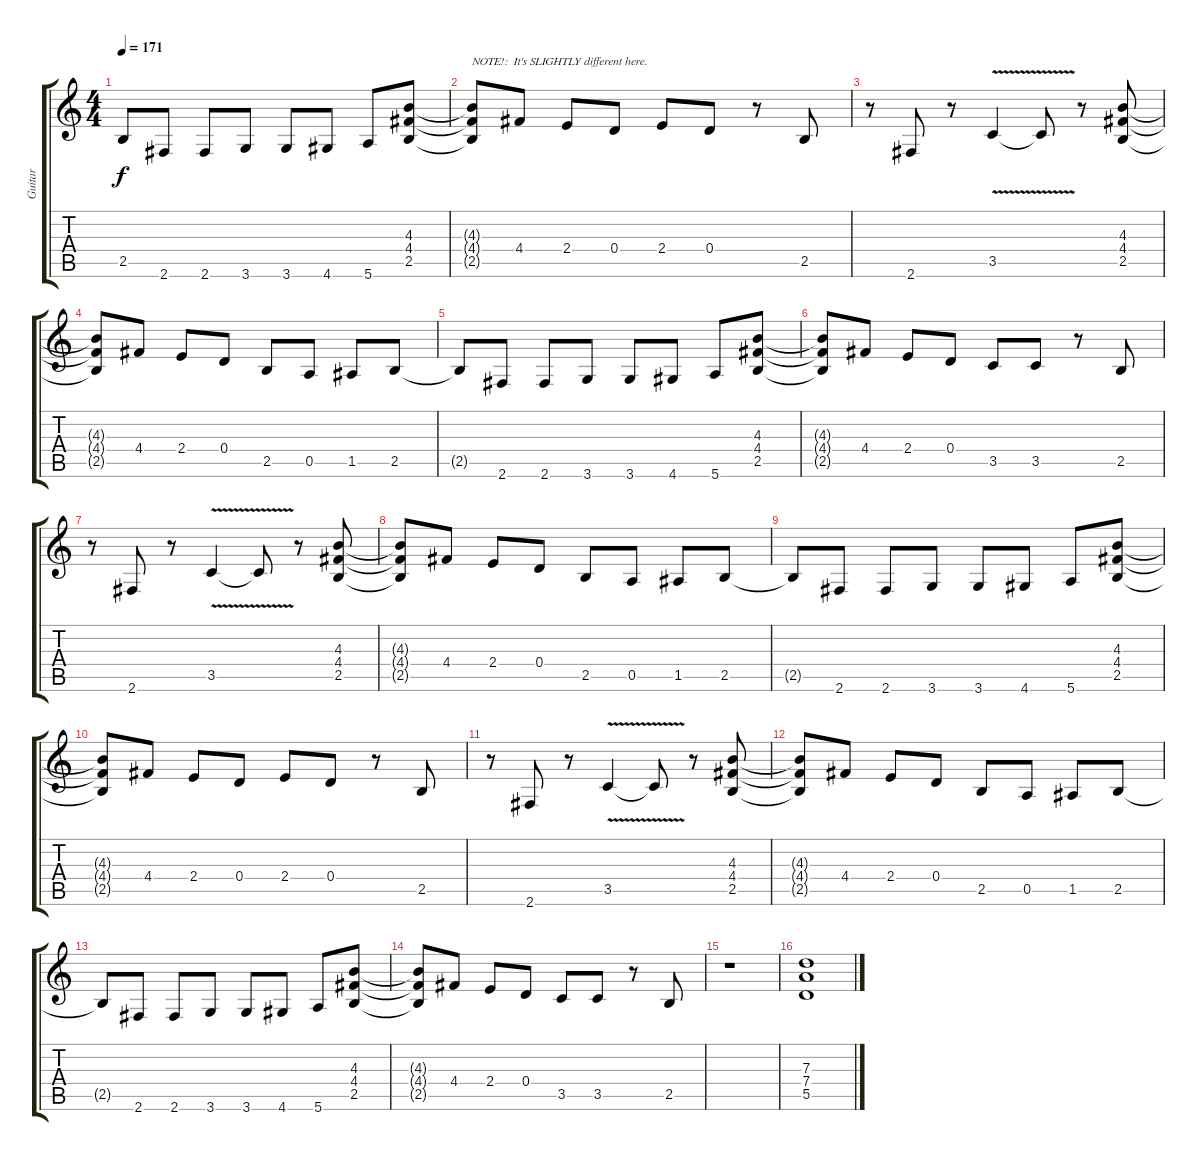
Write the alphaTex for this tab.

\track ("Guitar" "Guitar") {instrument distortionguitar}
\staff {score tabs}
\tuning (E4 B3 G3 D3 A2 E2) {hide}
\ts (4 4)
\tempo 171
\clef g2
\ks c
2.5{t}.8{dy f} 2.6.8 2.6.8 3.6.8 3.6.8 4.6.8 5.6.8 (4.3 4.4 2.5).8 |
(4.3{t} 4.4{t} 2.5{t}).8{txt "NOTE!:  It's SLIGHTLY different here."} 4.4.8 2.4.8 0.4.8 2.4.8 0.4.8 r.8 2.5.8 |
r.8 2.6.8 r.8 3.5{v}.4 3.5{t}.8 r.8 (4.3 4.4 2.5).8 |
(4.3{t} 4.4{t} 2.5{t}).8 4.4.8 2.4.8 0.4.8 2.5.8 0.5.8 1.5.8 2.5.8 |
2.5{t}.8 2.6.8 2.6.8 3.6.8 3.6.8 4.6.8 5.6.8 (4.3 4.4 2.5).8 |
(4.3{t} 4.4{t} 2.5{t}).8 4.4.8 2.4.8 0.4.8 3.5.8 3.5.8 r.8 2.5.8 |
r.8 2.6.8 r.8 3.5{v}.4 3.5{t}.8 r.8 (4.3 4.4 2.5).8 |
(4.3{t} 4.4{t} 2.5{t}).8 4.4.8 2.4.8 0.4.8 2.5.8 0.5.8 1.5.8 2.5.8 |
2.5{t}.8 2.6.8 2.6.8 3.6.8 3.6.8 4.6.8 5.6.8 (4.3 4.4 2.5).8 |
(4.3{t} 4.4{t} 2.5{t}).8 4.4.8 2.4.8 0.4.8 2.4.8 0.4.8 r.8 2.5.8 |
r.8 2.6.8 r.8 3.5{v}.4 3.5{t}.8 r.8 (4.3 4.4 2.5).8 |
(4.3{t} 4.4{t} 2.5{t}).8 4.4.8 2.4.8 0.4.8 2.5.8 0.5.8 1.5.8 2.5.8 |
2.5{t}.8 2.6.8 2.6.8 3.6.8 3.6.8 4.6.8 5.6.8 (4.3 4.4 2.5).8 |
(4.3{t} 4.4{t} 2.5{t}).8 4.4.8 2.4.8 0.4.8 3.5.8 3.5.8 r.8 2.5.8 |
r.1 |
(7.3 7.4 5.5).1
